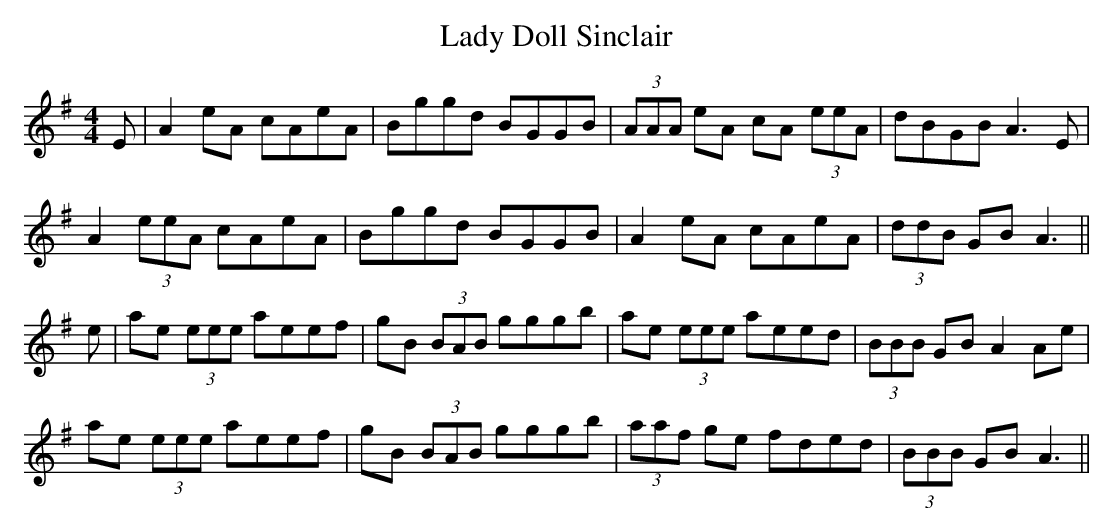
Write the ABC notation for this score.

X:1
T: Lady Doll Sinclair
L: 1/8
M: 4/4
K: Ador
E|A2 eA cAeA|Bggd BGGB|(3AAA eA cA (3eeA|dBGB A3E|
A2 (3eeA cAeA|Bggd BGGB|A2 eA cAeA|(3ddB GB A3 ||
e|ae (3eee aeef|gB (3BAB gggb|ae (3eee aeed|(3BBB GB A2 Ae|
ae (3eee aeef|gB (3BAB gggb|(3aaf ge fded|(3BBB GB A3 ||
